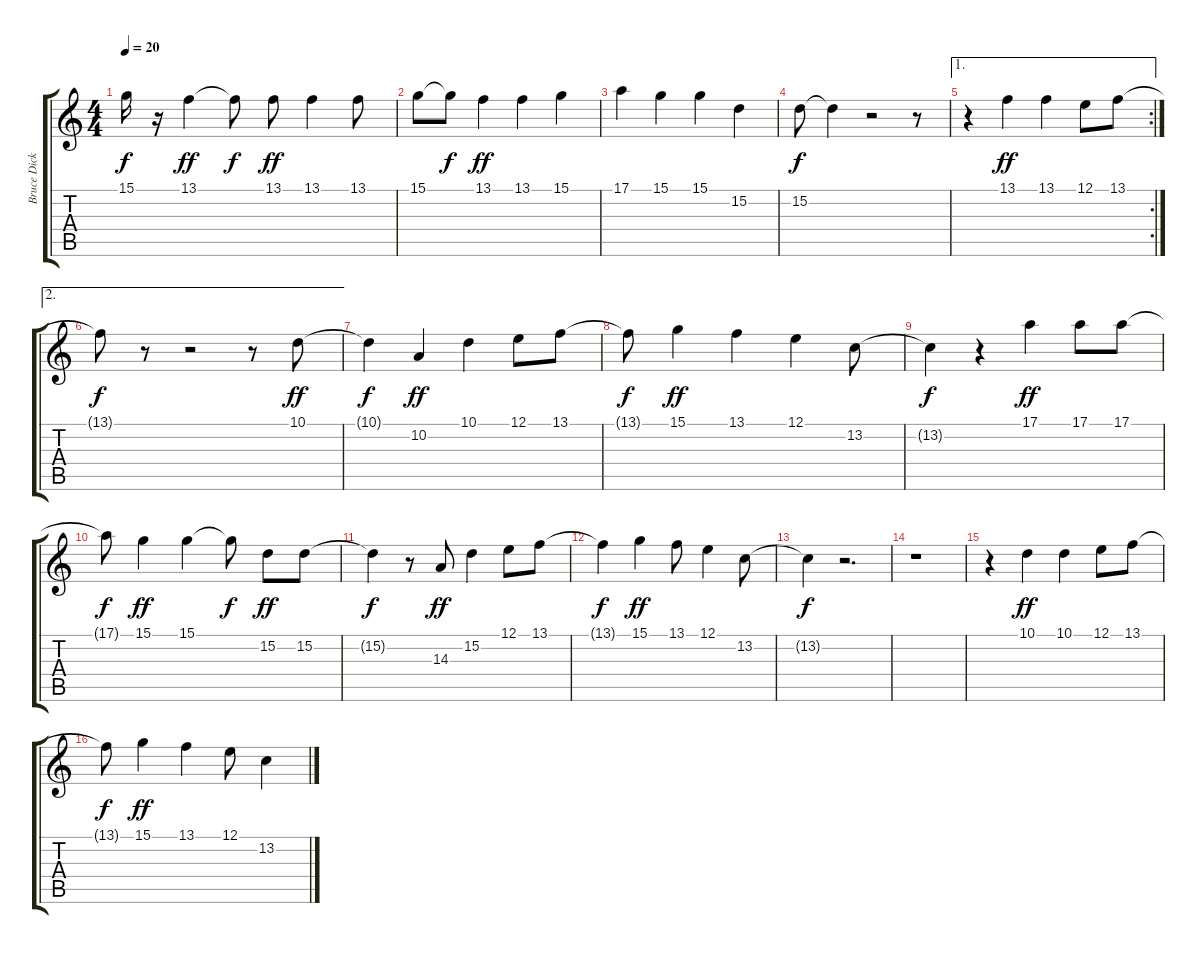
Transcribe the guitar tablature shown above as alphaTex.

\track ("Bruce Dickinson" "Bruce Dick") {instrument violin}
\staff {score tabs}
\tuning (E4 B3 G3 D3 A2 E2) {hide}
\ts (4 4)
\tempo 20
\clef g2
\ks c
15.1{t}.16{dy f} r.16 13.1.4{dy ff} 13.1{t}.8{dy f} 13.1.8{dy ff} 13.1.4 13.1.8 |
15.1.8 15.1{t}.8{dy f} 13.1.4{dy ff} 13.1.4 15.1.4 |
17.1.4 15.1.4 15.1.4 15.2.4 |
15.2.8{dy f} 15.2{t}.4 r.2 r.8 |
\ae 1
\rc 2
r.4 13.1.4{dy ff} 13.1.4 12.1.8 13.1.8 |
\ae 2
13.1{t}.8{dy f} r.8 r.2 r.8 10.1.8{dy ff} |
10.1{t}.4{dy f} 10.2.4{dy ff} 10.1.4 12.1.8 13.1.8 |
13.1{t}.8{dy f} 15.1.4{dy ff} 13.1.4 12.1.4 13.2.8 |
13.2{t}.4{dy f} r.4 17.1.4{dy ff} 17.1.8 17.1.8 |
17.1{t}.8{dy f} 15.1.4{dy ff} 15.1.4 15.1{t}.8{dy f} 15.2.8{dy ff} 15.2.8 |
15.2{t}.4{dy f} r.8 14.3.8{dy ff} 15.2.4 12.1.8 13.1.8 |
13.1{t}.4{dy f} 15.1.4{dy ff} 13.1.8 12.1.4 13.2.8 |
13.2{t}.4{dy f} r.2{d} |
r.1 |
r.4 10.1.4{dy ff} 10.1.4 12.1.8 13.1.8 |
13.1{t}.8{dy f} 15.1.4{dy ff} 13.1.4 12.1.8 13.2.4
